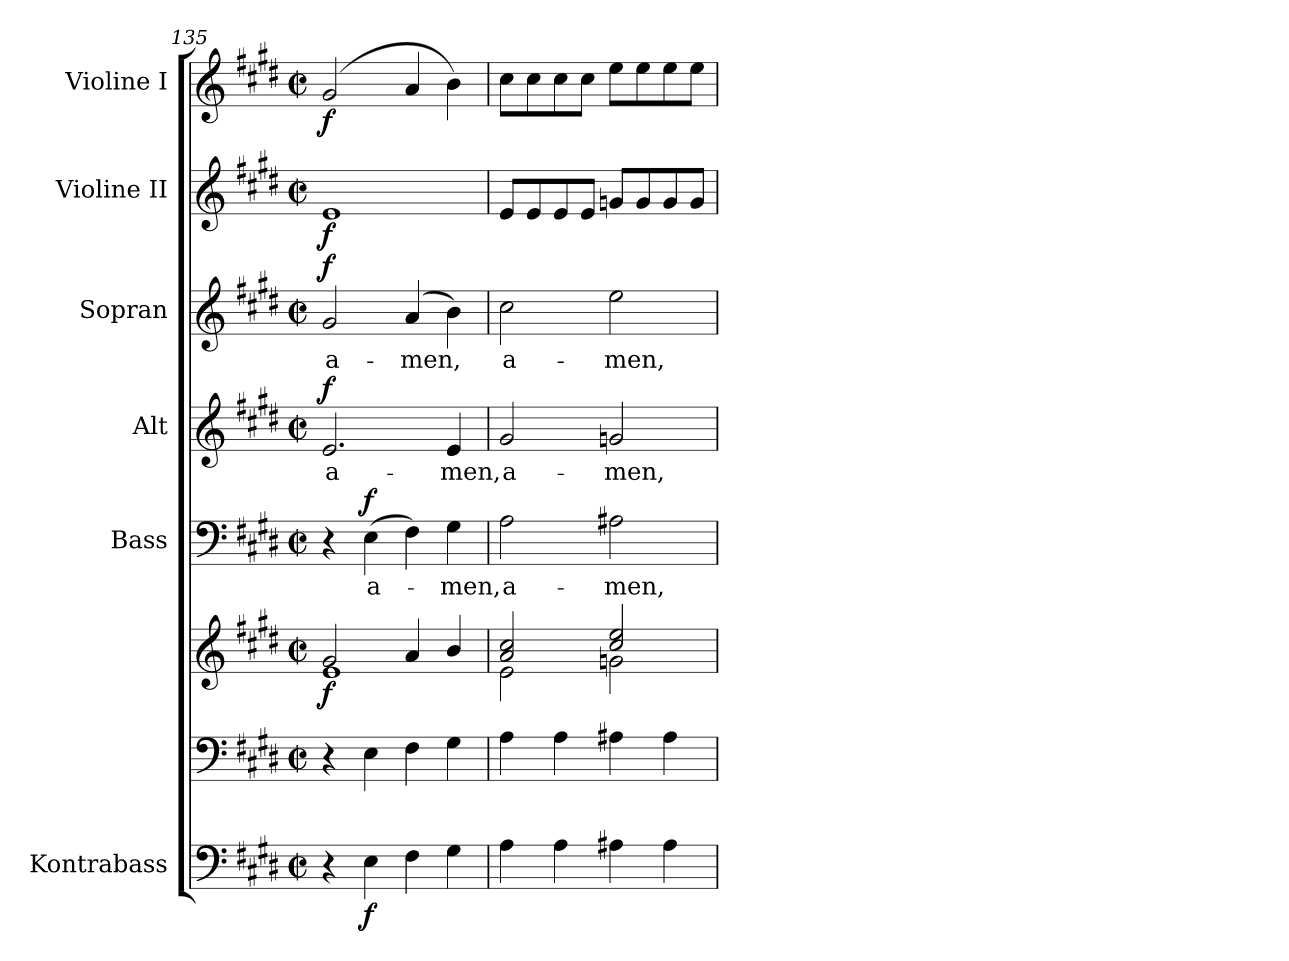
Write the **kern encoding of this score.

**kern	**dynam	**kern	**kern	**dynam	**kern	**text	**dynam	**kern	**text	**dynam	**kern	**text	**dynam	**kern	**dynam	**kern	**dynam
*part7	*part7	*part6	*part6	*part6	*part5	*part5	*part5	*part4	*part4	*part4	*part3	*part3	*part3	*part2	*part2	*part1	*part1
*staff8	*staff8	*staff7	*staff6	*staff6/7	*staff5	*staff5	*staff5	*staff4	*staff4	*staff4	*staff3	*staff3	*staff3	*staff2	*staff2	*staff1	*staff1
*I"Kontrabass	*	*	*	*	*I"Bass	*	*	*I"Alt	*	*	*I"Sopran	*	*	*I"Violine II	*	*I"Violine I	*
*I'Kb.	*	*	*	*	*I'B.	*	*	*I'A.	*	*	*I'S.	*	*	*I'Vl. II	*	*I'Vl. I	*
*clefF4	*	*clefF4	*clefG2	*	*clefF4	*	*	*clefG2	*	*	*clefG2	*	*	*clefG2	*	*clefG2	*
*ITrd7c12	*	*	*	*	*	*	*	*	*	*	*	*	*	*	*	*	*
*k[f#c#g#d#]	*	*k[f#c#g#d#]	*k[f#c#g#d#]	*	*k[f#c#g#d#]	*	*	*k[f#c#g#d#]	*	*	*k[f#c#g#d#]	*	*	*k[f#c#g#d#]	*	*k[f#c#g#d#]	*
*E:	*	*E:	*E:	*	*E:	*	*	*E:	*	*	*E:	*	*	*E:	*	*E:	*
*M2/2	*	*M2/2	*M2/2	*	*M2/2	*	*	*M2/2	*	*	*M2/2	*	*	*M2/2	*	*M2/2	*
*met(c|)	*	*met(c|)	*met(c|)	*	*met(c|)	*	*	*met(c|)	*	*	*met(c|)	*	*	*met(c|)	*	*met(c|)	*
=135	=135	=135	=135	=135	=135	=135	=135	=135	=135	=135	=135	=135	=135	=135	=135	=135	=135
*	*	*	*^	*	*	*	*	*	*	*	*	*	*	*	*	*	*
!	!	!	!	!	!LO:DY:b	!	!	!	!	!LO:LY:b	!LO:DY:a	!	!LO:LY:b	!LO:DY:a	!	!LO:DY:b	!	!LO:DY:b
4r	.	4r	2g#/	1e	f	4r	.	.	2.e/	a-	f	2g#/	a-	f	1e	f	(2g#/	f
!	!LO:DY:b	!	!	!	!	!	!LO:LY:b	!LO:DY:a	!	!	!	!	!	!	!	!	!	!
4EE\	f	4E\	.	.	.	(>4E\	a-	f	.	.	.	.	.	.	.	.	.	.
!	!	!	!	!	!	!	!	!	!	!	!	!	!LO:LY:b	!	!	!	!	!
4FF#\	.	4F#\	4a/	.	.	4F#\)	.	.	.	.	.	(4a/	-men,	.	.	.	4a/	.
!	!	!	!	!	!	!	!LO:LY:b	!	!	!LO:LY:b	!	!	!	!	!	!	!	!
4GG#\	.	4G#\	4b/	.	.	4G#\	-men,	.	4e/	-men,	.	4b\)	.	.	.	.	4b\)	.
!!LO:PB:g=z
=136	=136	=136	=136	=136	=136	=136	=136	=136	=136	=136	=136	=136	=136	=136	=136	=136	=136	=136
!	!	!	!	!	!	!	!LO:LY:b	!	!	!LO:LY:b	!	!	!LO:LY:b	!	!	!	!	!
4AA\	.	4A\	2a/ 2cc#/	2e\	.	2A\	a-	.	2g#/	a-	.	2cc#\	a-	.	8e/L	.	8cc#\L	.
.	.	.	.	.	.	.	.	.	.	.	.	.	.	.	8e/	.	8cc#\	.
4AA\	.	4A\	.	.	.	.	.	.	.	.	.	.	.	.	8e/	.	8cc#\	.
.	.	.	.	.	.	.	.	.	.	.	.	.	.	.	8e/J	.	8cc#\J	.
!	!	!	!	!	!	!	!LO:LY:b	!	!	!LO:LY:b	!	!	!LO:LY:b	!	!	!	!	!
4AA#X\	.	4A#X\	2cc#/ 2ee/	2gn\	.	2A#X\	-men,	.	2gn/	-men,	.	2ee\	-men,	.	8gn/L	.	8ee\L	.
.	.	.	.	.	.	.	.	.	.	.	.	.	.	.	8g/	.	8ee\	.
4AA#\	.	4A#\	.	.	.	.	.	.	.	.	.	.	.	.	8g/	.	8ee\	.
.	.	.	.	.	.	.	.	.	.	.	.	.	.	.	8g/J	.	8ee\J	.
*	*	*	*v	*v	*	*	*	*	*	*	*	*	*	*	*	*	*	*
=	=	=	=	=	=	=	=	=	=	=	=	=	=	=	=	=	=
*-	*-	*-	*-	*-	*-	*-	*-	*-	*-	*-	*-	*-	*-	*-	*-	*-	*-
